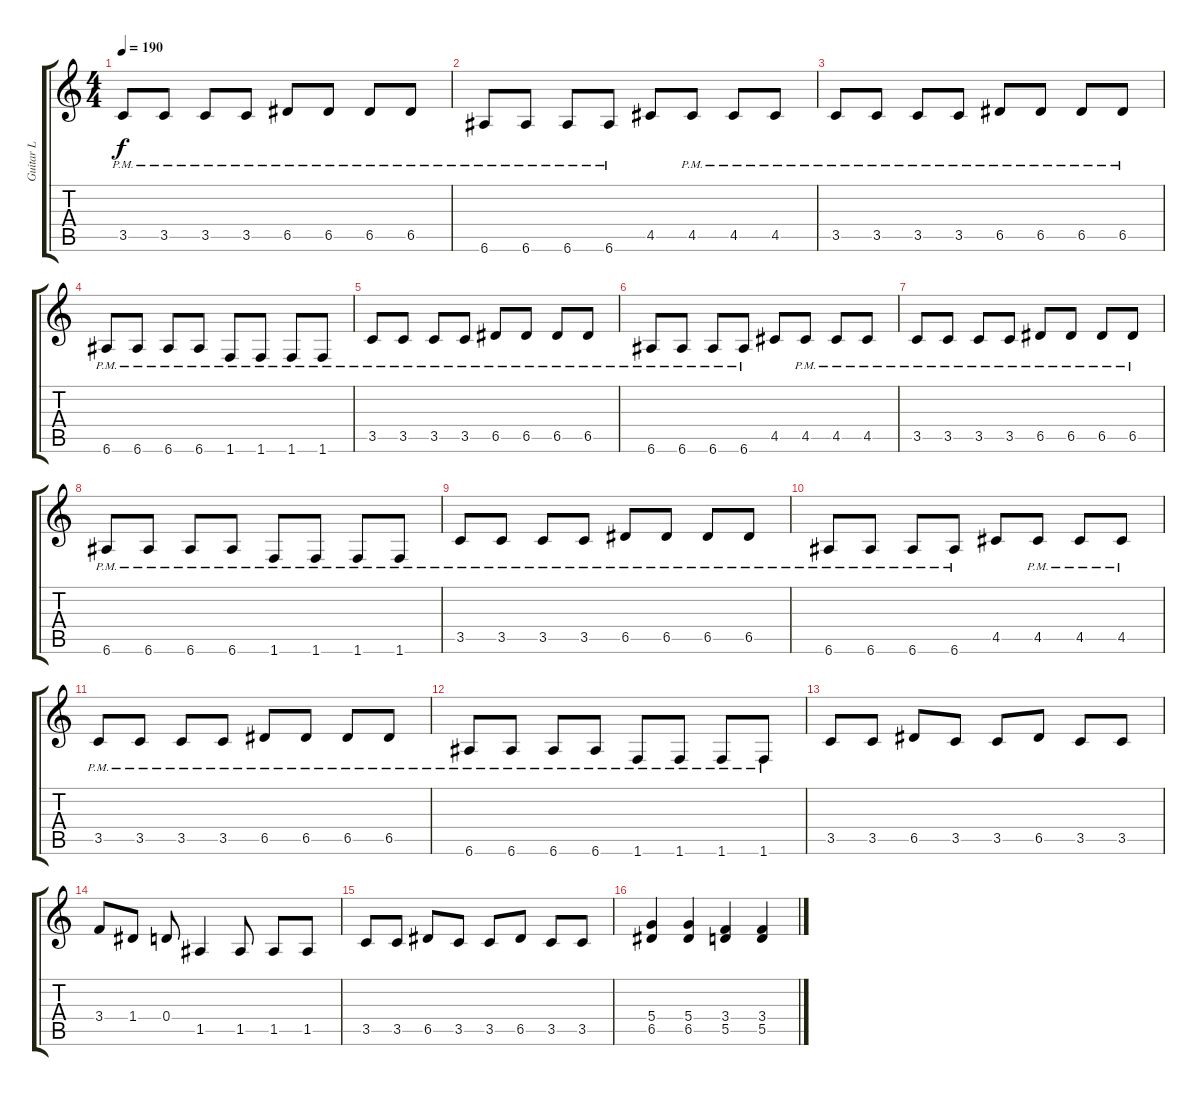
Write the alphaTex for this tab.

\track ("Guitar L" "Guitar L") {instrument distortionguitar}
\staff {score tabs}
\tuning (E4 B3 G3 D3 A2 E2) {hide}
\ts (4 4)
\tempo 190
\clef g2
\ks c
3.5{pm}.8{dy f} 3.5{pm}.8 3.5{pm}.8 3.5{pm}.8 6.5{pm}.8 6.5{pm}.8 6.5{pm}.8 6.5{pm}.8 |
6.6{pm}.8 6.6{pm}.8 6.6{pm}.8 6.6{pm}.8 4.5.8 4.5{pm}.8 4.5{pm}.8 4.5{pm}.8 |
3.5{pm}.8 3.5{pm}.8 3.5{pm}.8 3.5{pm}.8 6.5{pm}.8 6.5{pm}.8 6.5{pm}.8 6.5{pm}.8 |
6.6{pm}.8 6.6{pm}.8 6.6{pm}.8 6.6{pm}.8 1.6{pm}.8 1.6{pm}.8 1.6{pm}.8 1.6{pm}.8 |
3.5{pm}.8 3.5{pm}.8 3.5{pm}.8 3.5{pm}.8 6.5{pm}.8 6.5{pm}.8 6.5{pm}.8 6.5{pm}.8 |
6.6{pm}.8 6.6{pm}.8 6.6{pm}.8 6.6{pm}.8 4.5.8 4.5{pm}.8 4.5{pm}.8 4.5{pm}.8 |
3.5{pm}.8 3.5{pm}.8 3.5{pm}.8 3.5{pm}.8 6.5{pm}.8 6.5{pm}.8 6.5{pm}.8 6.5{pm}.8 |
6.6{pm}.8 6.6{pm}.8 6.6{pm}.8 6.6{pm}.8 1.6{pm}.8 1.6{pm}.8 1.6{pm}.8 1.6{pm}.8 |
3.5{pm}.8 3.5{pm}.8 3.5{pm}.8 3.5{pm}.8 6.5{pm}.8 6.5{pm}.8 6.5{pm}.8 6.5{pm}.8 |
6.6{pm}.8 6.6{pm}.8 6.6{pm}.8 6.6{pm}.8 4.5.8 4.5{pm}.8 4.5{pm}.8 4.5{pm}.8 |
3.5{pm}.8 3.5{pm}.8 3.5{pm}.8 3.5{pm}.8 6.5{pm}.8 6.5{pm}.8 6.5{pm}.8 6.5{pm}.8 |
6.6{pm}.8 6.6{pm}.8 6.6{pm}.8 6.6{pm}.8 1.6{pm}.8 1.6{pm}.8 1.6{pm}.8 1.6{pm}.8 |
3.5.8 3.5.8 6.5.8 3.5.8 3.5.8 6.5.8 3.5.8 3.5.8 |
3.4.8 1.4.8 0.4.8 1.5.4 1.5.8 1.5.8 1.5.8 |
3.5.8 3.5.8 6.5.8 3.5.8 3.5.8 6.5.8 3.5.8 3.5.8 |
(5.4 6.5).4 (5.4 6.5).4 (3.4 5.5).4 (3.4 5.5).4
